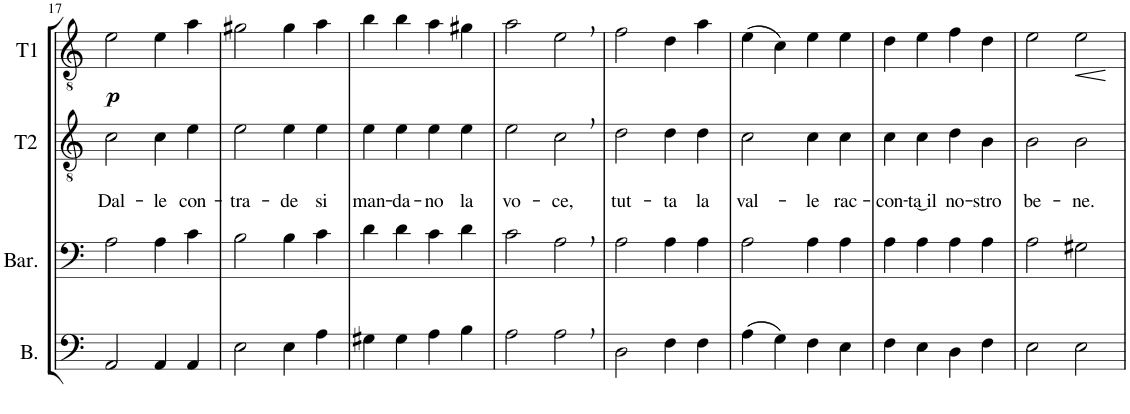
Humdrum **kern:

**kern	**kern	**kern	**text	**text	**kern	**dynam
*part4	*part3	*part2	*part2	*part2	*part1	*part1
*staff4	*staff3	*staff2	*staff2	*staff2	*staff1	*staff1
*I"Basso	*I"Baritono	*I"Tenore II	*	*	*I"Tenore I	*
*I'B.	*I'Bar.	*I'T2	*	*	*I'T1	*
!!LO:PB:g=z
*clefF4	*clefF4	*clefGv2	*	*	*clefGv2	*
*k[]	*k[]	*k[]	*	*	*k[]	*
*M4/4	*M4/4	*M4/4	*	*	*M4/4	*
*met(c)	*met(c)	*met(c)	*	*	*met(c)	*
=17	=17	=17	=17	=17	=17	=17
!	!	!	!	!LO:LY:b	!	!LO:DY:b
2AA/	2A\	2c\	.	Dal-	2e\	p
!	!	!	!	!LO:LY:b	!	!
4AA/	4A\	4c\	.	-le	4e\	.
!	!	!	!	!LO:LY:b	!	!
4AA/	4c\	4e\	.	con-	4a\	.
=18	=18	=18	=18	=18	=18	=18
!	!	!	!	!LO:LY:b	!	!
2E\	2B\	2e\	.	-tra-	2g#X\	.
!	!	!	!	!LO:LY:b	!	!
4E\	4B\	4e\	.	-de	4g#\	.
!	!	!	!	!LO:LY:b	!	!
4A\	4c\	4e\	.	si	4a\	.
=19	=19	=19	=19	=19	=19	=19
!	!	!	!	!LO:LY:b	!	!
4G#X\	4d\	4e\	.	man-	4b\	.
!	!	!	!	!LO:LY:b	!	!
4G#\	4d\	4e\	.	-da-	4b\	.
!	!	!	!	!LO:LY:b	!	!
4A\	4c\	4e\	.	-no	4a\	.
!	!	!	!	!LO:LY:b	!	!
4B\	4d\	4e\	.	la	4g#X\	.
=20	=20	=20	=20	=20	=20	=20
!	!	!	!	!LO:LY:b	!	!
2A\	2c\	2e\	.	vo-	2a\	.
!	!	!	!	!LO:LY:b	!	!
2A,\	2A,\	2c,\	.	-ce,	2e,\	.
=21	=21	=21	=21	=21	=21	=21
!	!	!	!	!LO:LY:b	!	!
2D\	2A\	2d\	.	tut-	2f\	.
!	!	!	!	!LO:LY:b	!	!
4F\	4A\	4d\	.	-ta	4d\	.
!	!	!	!	!LO:LY:b	!	!
4F\	4A\	4d\	.	la	4a\	.
=22	=22	=22	=22	=22	=22	=22
!	!	!	!	!LO:LY:b	!	!
(4A\	2A\	2c\	.	val-	(4e\	.
4G\)	.	.	.	.	4c\)	.
!	!	!	!	!LO:LY:b	!	!
4F\	4A\	4c\	.	-le	4e\	.
!	!	!	!	!LO:LY:b	!	!
4E\	4A\	4c\	.	rac-	4e\	.
=23	=23	=23	=23	=23	=23	=23
!	!	!	!	!LO:LY:b	!	!
4F\	4A\	4c\	.	-con-	4d\	.
!	!	!	!	!LO:LY:b	!	!
4E\	4A\	4c\	.	-ta͜ il	4e\	.
!	!	!	!	!LO:LY:b	!	!
4D\	4A\	4d\	.	no-	4f\	.
!	!	!	!	!LO:LY:b	!	!
4F\	4A\	4B\	.	-stro	4d\	.
=24	=24	=24	=24	=24	=24	=24
!	!	!	!	!LO:LY:b	!	!
2E\	2A\	2B\	.	be-	2e\	.
!	!	!	!	!LO:LY:b	!	!LO:HP:b
2E\	2G#X\	2B\	.	-ne.	2e\	<
.	.	.	.	.	.	[
=	=	=	=	=	=	=
*-	*-	*-	*-	*-	*-	*-
